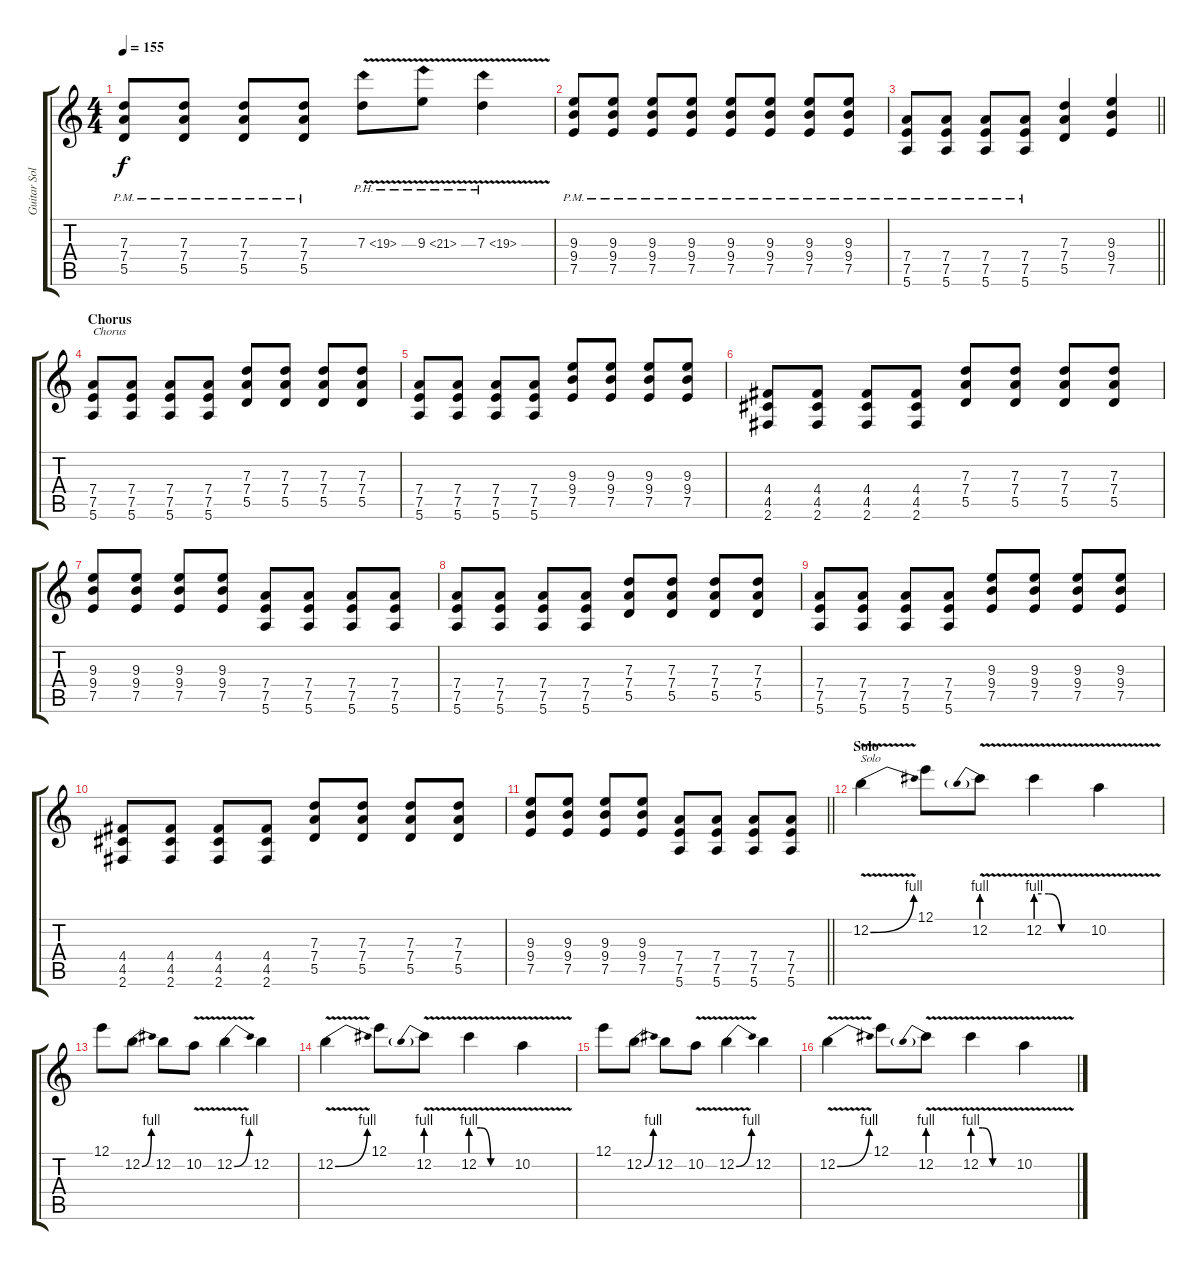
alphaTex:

\track ("Guitar Solo" "Guitar Sol") {instrument distortionguitar}
\staff {score tabs}
\tuning (E4 B3 G3 D3 A2 E2) {hide}
\ts (4 4)
\tempo 155
\clef g2
\ks c
(7.3{pm} 7.4{pm} 5.5{pm}).8{dy f} (7.3{pm} 7.4{pm} 5.5{pm}).8 (7.3{pm} 7.4{pm} 5.5{pm}).8 (7.3{pm} 7.4{pm} 5.5{pm}).8 7.3{ph 12 v}.8 9.3{ph 12 v}.8 7.3{ph 12 v}.4 |
(9.3{pm} 9.4{pm} 7.5{pm}).8 (9.3{pm} 9.4{pm} 7.5{pm}).8 (9.3{pm} 9.4{pm} 7.5{pm}).8 (9.3{pm} 9.4{pm} 7.5{pm}).8 (9.3{pm} 9.4{pm} 7.5{pm}).8 (9.3{pm} 9.4{pm} 7.5{pm}).8 (9.3{pm} 9.4{pm} 7.5{pm}).8 (9.3{pm} 9.4{pm} 7.5{pm}).8 |
\barLineRight lightlight
(7.4{pm} 7.5{pm} 5.6{pm}).8 (7.4{pm} 7.5{pm} 5.6{pm}).8 (7.4{pm} 7.5{pm} 5.6{pm}).8 (7.4{pm} 7.5{pm} 5.6{pm}).8 (7.3 7.4 5.5).4 (9.3 9.4 7.5).4 |
\section ("" "Chorus")
(7.4 7.5 5.6).8{txt "Chorus"} (7.4 7.5 5.6).8 (7.4 7.5 5.6).8 (7.4 7.5 5.6).8 (7.3 7.4 5.5).8 (7.3 7.4 5.5).8 (7.3 7.4 5.5).8 (7.3 7.4 5.5).8 |
(7.4 7.5 5.6).8 (7.4 7.5 5.6).8 (7.4 7.5 5.6).8 (7.4 7.5 5.6).8 (9.3 9.4 7.5).8 (9.3 9.4 7.5).8 (9.3 9.4 7.5).8 (9.3 9.4 7.5).8 |
(4.4 4.5 2.6).8 (4.4 4.5 2.6).8 (4.4 4.5 2.6).8 (4.4 4.5 2.6).8 (7.3 7.4 5.5).8 (7.3 7.4 5.5).8 (7.3 7.4 5.5).8 (7.3 7.4 5.5).8 |
(9.3 9.4 7.5).8 (9.3 9.4 7.5).8 (9.3 9.4 7.5).8 (9.3 9.4 7.5).8 (7.4 7.5 5.6).8 (7.4 7.5 5.6).8 (7.4 7.5 5.6).8 (7.4 7.5 5.6).8 |
(7.4 7.5 5.6).8 (7.4 7.5 5.6).8 (7.4 7.5 5.6).8 (7.4 7.5 5.6).8 (7.3 7.4 5.5).8 (7.3 7.4 5.5).8 (7.3 7.4 5.5).8 (7.3 7.4 5.5).8 |
(7.4 7.5 5.6).8 (7.4 7.5 5.6).8 (7.4 7.5 5.6).8 (7.4 7.5 5.6).8 (9.3 9.4 7.5).8 (9.3 9.4 7.5).8 (9.3 9.4 7.5).8 (9.3 9.4 7.5).8 |
(4.4 4.5 2.6).8 (4.4 4.5 2.6).8 (4.4 4.5 2.6).8 (4.4 4.5 2.6).8 (7.3 7.4 5.5).8 (7.3 7.4 5.5).8 (7.3 7.4 5.5).8 (7.3 7.4 5.5).8 |
\barLineRight lightlight
(9.3 9.4 7.5).8 (9.3 9.4 7.5).8 (9.3 9.4 7.5).8 (9.3 9.4 7.5).8 (7.4 7.5 5.6).8 (7.4 7.5 5.6).8 (7.4 7.5 5.6).8 (7.4 7.5 5.6).8 |
\section ("" "Solo")
12.2{be (bend 0 0 60 4) v}.4{txt "Solo"} 12.1.8 12.2{be (prebend 0 4 60 4) v}.8 12.2{be (custom 0 4 15 4 30 0 60 0) v}.4 10.2{v}.4 |
12.1.8 12.2{be (bend 0 0 60 4)}.8 12.2.8 10.2{v}.8 12.2{be (bend 0 0 60 4) v}.4 12.2.4 |
12.2{be (bend 0 0 60 4) v}.4 12.1.8 12.2{be (prebend 0 4 60 4) v}.8 12.2{be (custom 0 4 15 4 30 0 60 0) v}.4 10.2{v}.4 |
12.1.8 12.2{be (bend 0 0 60 4)}.8 12.2.8 10.2{v}.8 12.2{be (bend 0 0 60 4) v}.4 12.2.4 |
12.2{be (bend 0 0 60 4) v}.4 12.1.8 12.2{be (prebend 0 4 60 4) v}.8 12.2{be (custom 0 4 15 4 30 0 60 0) v}.4 10.2{v}.4
